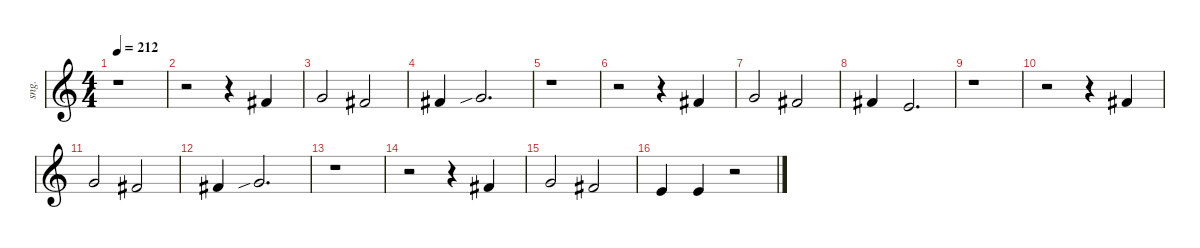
\defaultSystemsLayout 4
\hideDynamics
\bracketExtendMode nobrackets
\track ("Vocals" "sng.") {defaultSystemsLayout 4 multiBarRest instrument voiceoohs}
\staff {score}
\tuning (E4 B3 G3 D3 A2 E2)
\ts (4 4)
\tempo 212
\clef g2
\ks c
r.1{dy mf beam Down} |
r.2{beam Down} r.4{beam Down} 7.2{acc #}.4{beam Up} |
8.2.2{beam Up} 7.2{acc #}.2{beam Up} |
7.2{acc #}.4{beam Up} 8.2{sib}.2{d beam Up} |
r.1{beam Down} |
r.2{beam Down} r.4{beam Down} 7.2{acc #}.4{beam Up} |
8.2.2{beam Up} 7.2{acc #}.2{beam Up} |
7.2{acc #}.4{beam Up} 5.2.2{d beam Up} |
r.1{beam Down} |
r.2{beam Down} r.4{beam Down} 7.2{acc #}.4{beam Up} |
8.2.2{beam Up} 7.2{acc #}.2{beam Up} |
7.2{acc #}.4{beam Up} 8.2{sib}.2{d beam Up} |
r.1{beam Down} |
r.2{beam Down} r.4{beam Down} 7.2{acc #}.4{beam Up} |
8.2.2{beam Up} 7.2{acc #}.2{beam Up} |
5.2.4{beam Up} 5.2.4{beam Up} r.2{beam Down}
